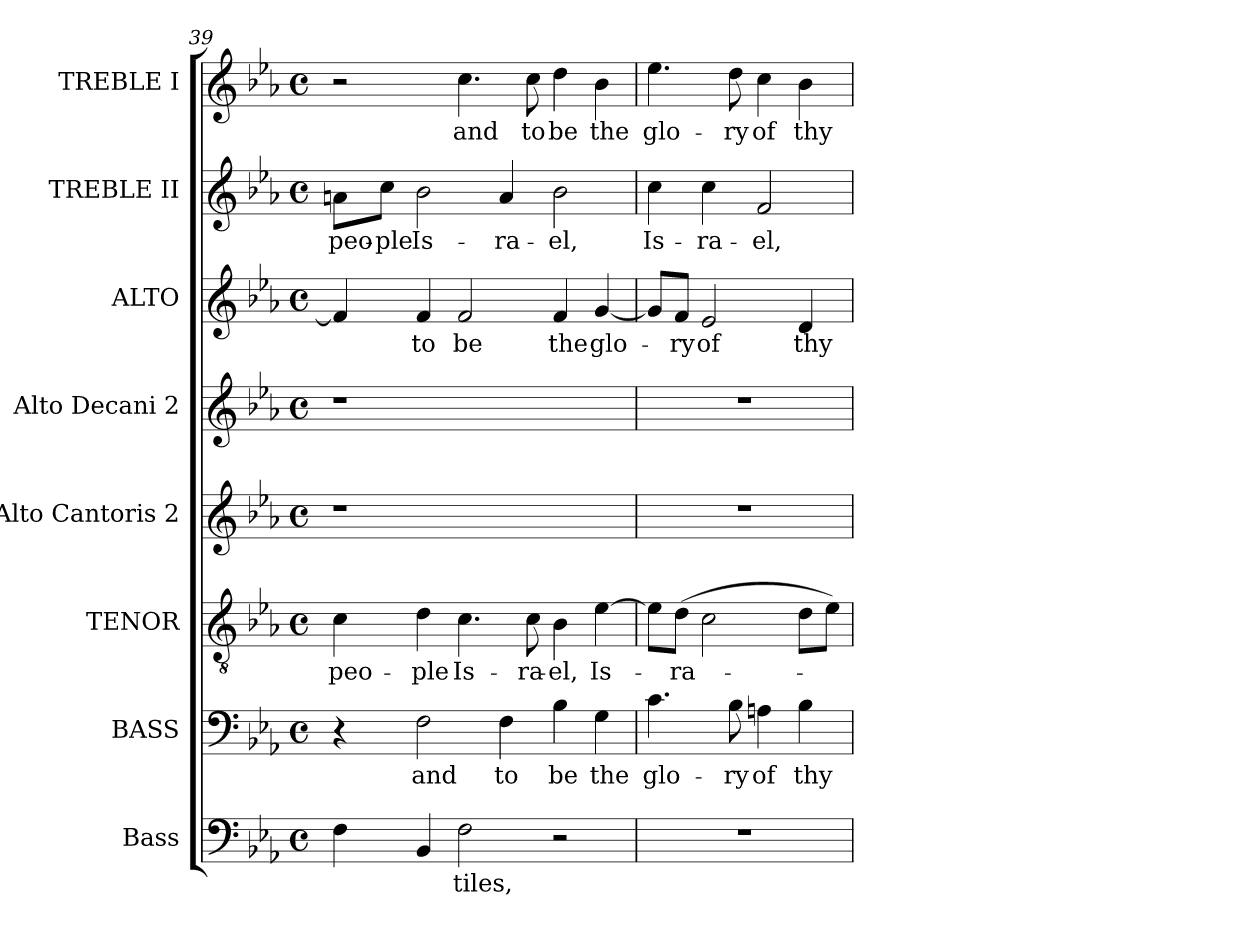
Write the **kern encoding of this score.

**kern	**text	**kern	**text	**kern	**text	**kern	**kern	**kern	**text	**kern	**text	**kern	**text
*part8	*part8	*part7	*part7	*part6	*part6	*part5	*part4	*part3	*part3	*part2	*part2	*part1	*part1
*staff8	*staff8	*staff7	*staff7	*staff6	*staff6	*staff5	*staff4	*staff3	*staff3	*staff2	*staff2	*staff1	*staff1
*I"Bass	*	*I"BASS	*	*I"TENOR	*	*I"Alto Cantoris 2	*I"Alto Decani 2	*I"ALTO	*	*I"TREBLE II	*	*I"TREBLE I	*
*I'B.	*	*I'B.	*	*I'T.	*	*I'A.Can.2	*I'A.Dec.2	*	*	*	*	*	*
!!LO:LB:g=z
*clefF4	*	*clefF4	*	*clefGv2	*	*clefG2	*clefG2	*clefG2	*	*clefG2	*	*clefG2	*
*	*	*	*	*ITrd7c12	*	*	*	*	*	*	*	*	*
*k[b-e-a-]	*	*k[b-e-a-]	*	*k[b-e-a-]	*	*k[b-e-a-]	*k[b-e-a-]	*k[b-e-a-]	*	*k[b-e-a-]	*	*k[b-e-a-]	*
*E-:	*	*E-:	*	*E-:	*	*E-:	*E-:	*E-:	*	*E-:	*	*E-:	*
*M4/4	*	*M4/4	*	*M4/4	*	*M4/4	*M4/4	*M4/4	*	*M4/4	*	*M4/4	*
*met(c)	*	*met(c)	*	*met(c)	*	*met(c)	*met(c)	*met(c)	*	*met(c)	*	*met(c)	*
=39	=39	=39	=39	=39	=39	=39	=39	=39	=39	=39	=39	=39	=39
!	!	!	!	!	!LO:LY:b:color=#000000	!LO:N:vis=1	!LO:N:vis=1	!	!	!	!	!	!
!	!	!	!	!	!	!	!	!	!	!	!LO:LY:b:color=#000000	!	!
4Fi\	.	4r	.	4Ci\	peo-	1r	1r	4fi/]	.	8ani\L	peo-	2r	.
!	!	!	!	!	!	!	!	!	!	!	!LO:LY:b:color=#000000	!	!
.	.	.	.	.	.	.	.	.	.	8cci\J	-ple	.	.
!	!	!	!LO:LY:b:color=#000000	!	!	!	!	!	!	!	!	!	!
!	!	!	!	!	!LO:LY:b:color=#000000	!	!	!	!	!	!	!	!
!	!	!	!	!	!	!	!	!	!LO:LY:b:color=#000000	!	!	!	!
!	!	!	!	!	!	!	!	!	!	!	!LO:LY:b:color=#000000	!	!
4BB-i/	.	2Fi\	and	4Di\	-ple	.	.	4fi/	to	2b-i\	Is-	.	.
!	!LO:LY:b:color=#000000	!	!	!	!	!	!	!	!	!	!	!	!
!	!	!	!	!	!LO:LY:b:color=#000000	!	!	!	!	!	!	!	!
!	!	!	!	!	!	!	!	!	!LO:LY:b:color=#000000	!	!	!	!
!	!	!	!	!	!	!	!	!	!	!	!	!	!LO:LY:b:color=#000000
2Fi\	-tiles,	.	.	4.Ci\	Is-	.	.	2fi/	be	.	.	4.cci\	and
!	!	!	!LO:LY:b:color=#000000	!	!	!	!	!	!	!	!	!	!
!	!	!	!	!	!	!	!	!	!	!	!LO:LY:b:color=#000000	!	!
.	.	4Fi\	to	.	.	.	.	.	.	4ai/	-ra-	.	.
!	!	!	!	!	!LO:LY:b:color=#000000	!	!	!	!	!	!	!	!
!	!	!	!	!	!	!	!	!	!	!	!	!	!LO:LY:b:color=#000000
.	.	.	.	8Ci\	-ra-	.	.	.	.	.	.	8cci\	to
!	!	!	!LO:LY:b:color=#000000	!	!	!	!	!	!	!	!	!	!
!	!	!	!	!	!LO:LY:b:color=#000000	!	!	!	!	!	!	!	!
!	!	!	!	!	!	!	!	!	!LO:LY:b:color=#000000	!	!	!	!
!	!	!	!	!	!	!	!	!	!	!	!LO:LY:b:color=#000000	!	!
!	!	!	!	!	!	!	!	!	!	!	!	!	!LO:LY:b:color=#000000
2r	.	4B-i\	be	4BB-i\	-el,	2ryy	2ryy	4fi/	the	2b-i\	-el,	4ddi\	be
!	!	!	!LO:LY:b:color=#000000	!	!	!	!	!	!	!	!	!	!
!	!	!	!	!	!LO:LY:b:color=#000000	!	!	!	!	!	!	!	!
!	!	!	!	!	!	!	!	!	!LO:LY:b:color=#000000	!	!	!	!
!	!	!	!	!	!	!	!	!	!	!	!	!	!LO:LY:b:color=#000000
.	.	4Gi\	the	[4E-i\	Is-	.	.	[4gi/	glo-	.	.	4b-i\	the
=40	=40	=40	=40	=40	=40	=40	=40	=40	=40	=40	=40	=40	=40
!	!	!	!LO:LY:b:color=#000000	!	!	!	!	!	!	!	!	!	!
!	!	!	!	!	!	!	!	!	!	!	!LO:LY:b:color=#000000	!	!
!	!	!	!	!	!	!	!	!	!	!	!	!	!LO:LY:b:color=#000000
1r	.	4.ci\	glo-	8E-i\L]	.	1r	1r	8gi/L]	.	4cci\	Is-	4.ee-i\	glo-
!	!	!	!	!	!LO:LY:b:color=#000000	!	!	!	!	!	!	!	!
!	!	!	!	!	!	!	!	!	!LO:LY:b:color=#000000	!	!	!	!
.	.	.	.	(8Di\J	-ra-	.	.	8fi/J	-ry	.	.	.	.
!	!	!	!	!	!	!	!	!	!LO:LY:b:color=#000000	!	!	!	!
!	!	!	!	!	!	!	!	!	!	!	!LO:LY:b:color=#000000	!	!
.	.	.	.	2Ci\	.	.	.	2e-i/	of	4cci\	-ra-	.	.
!	!	!	!LO:LY:b:color=#000000	!	!	!	!	!	!	!	!	!	!
!	!	!	!	!	!	!	!	!	!	!	!	!	!LO:LY:b:color=#000000
.	.	8B-i\	-ry	.	.	.	.	.	.	.	.	8ddi\	-ry
!	!	!	!LO:LY:b:color=#000000	!	!	!	!	!	!	!	!	!	!
!	!	!	!	!	!	!	!	!	!	!	!LO:LY:b:color=#000000	!	!
!	!	!	!	!	!	!	!	!	!	!	!	!	!LO:LY:b:color=#000000
.	.	4Ani\	of	.	.	.	.	.	.	2fi/	-el,	4cci\	of
!	!	!	!LO:LY:b:color=#000000	!	!	!	!	!	!	!	!	!	!
!	!	!	!	!	!	!	!	!	!LO:LY:b:color=#000000	!	!	!	!
!	!	!	!	!	!	!	!	!	!	!	!	!	!LO:LY:b:color=#000000
.	.	4B-i\	thy	8Di\L	.	.	.	4di/	thy	.	.	4b-i\	thy
.	.	.	.	8E-i\J)	.	.	.	.	.	.	.	.	.
=	=	=	=	=	=	=	=	=	=	=	=	=	=
*-	*-	*-	*-	*-	*-	*-	*-	*-	*-	*-	*-	*-	*-
